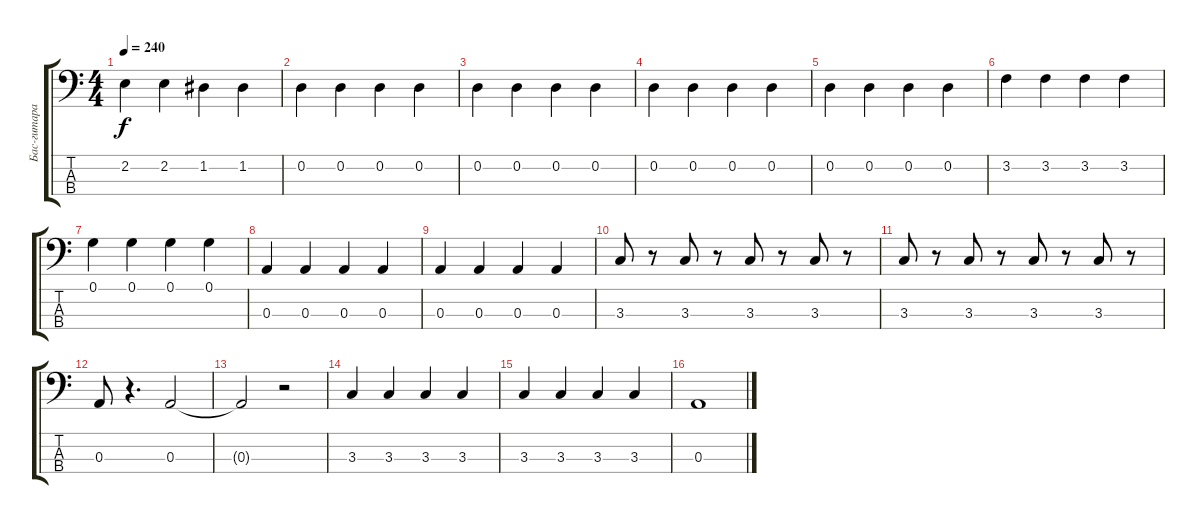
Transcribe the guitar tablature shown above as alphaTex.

\track ("Бас-гитара" "Бас-гитара") {instrument electricbassfinger}
\staff {score tabs}
\tuning (G2 D2 A1 E1) {hide}
\ts (4 4)
\tempo 240
\clef f4
\ks c
2.2.4{dy f} 2.2.4 1.2.4 1.2.4 |
0.2.4 0.2.4 0.2.4 0.2.4 |
0.2.4 0.2.4 0.2.4 0.2.4 |
0.2.4 0.2.4 0.2.4 0.2.4 |
0.2.4 0.2.4 0.2.4 0.2.4 |
3.2.4 3.2.4 3.2.4 3.2.4 |
0.1.4 0.1.4 0.1.4 0.1.4 |
0.3.4 0.3.4 0.3.4 0.3.4 |
0.3.4 0.3.4 0.3.4 0.3.4 |
3.3.8 r.8 3.3.8 r.8 3.3.8 r.8 3.3.8 r.8 |
3.3.8 r.8 3.3.8 r.8 3.3.8 r.8 3.3.8 r.8 |
0.3.8 r.4{d} 0.3.2 |
0.3{t}.2 r.2 |
3.3.4 3.3.4 3.3.4 3.3.4 |
3.3.4 3.3.4 3.3.4 3.3.4 |
0.3.1
